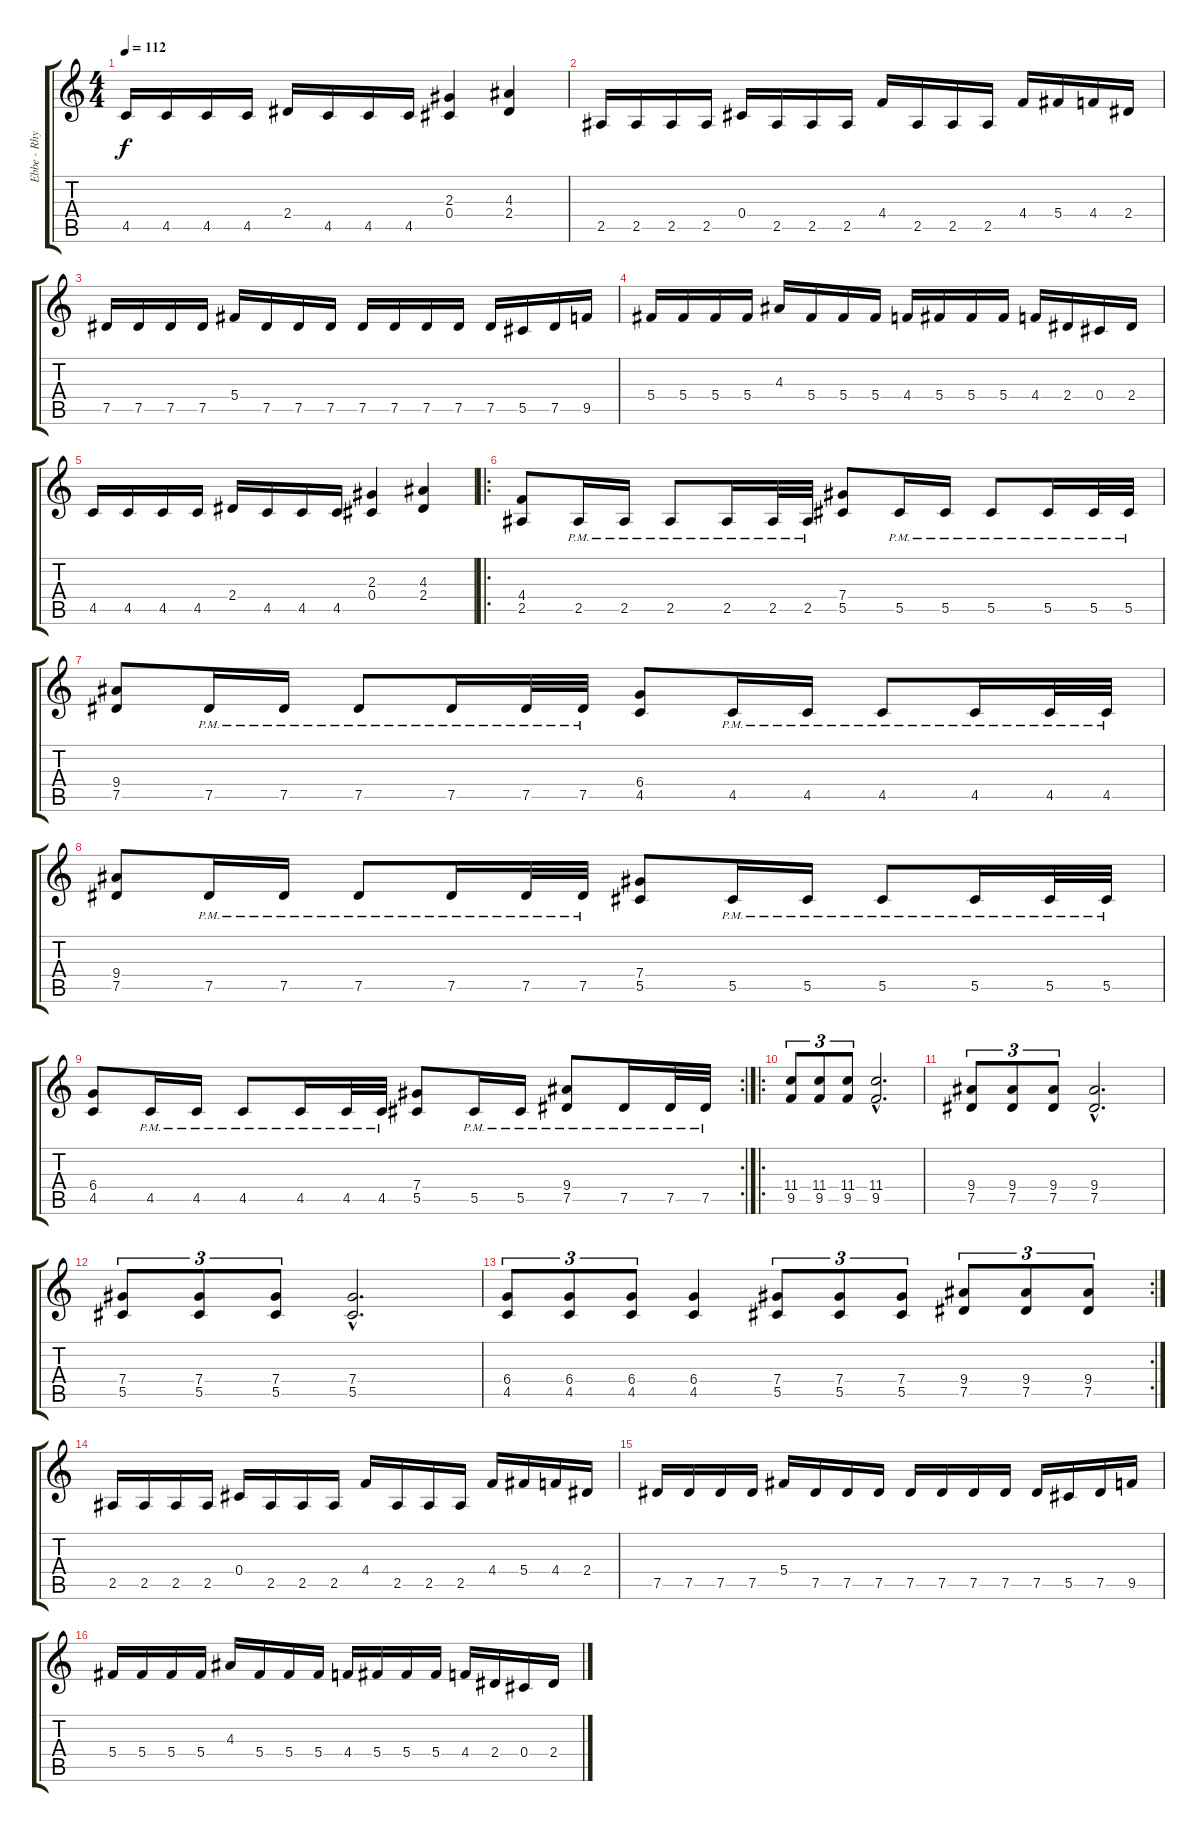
\track ("Ebbe - Rhythm Guitar" "Ebbe - Rhy") {instrument acousticguitarsteel}
\staff {score tabs}
\tuning (Eb4 Bb3 Gb3 Db3 Ab2 Eb2) {hide}
\ts (4 4)
\tempo 112
\clef g2
\ks c
4.5.16{dy f} 4.5.16 4.5.16 4.5.16 2.4.16 4.5.16 4.5.16 4.5.16 (2.3 0.4).4 (4.3 2.4).4 |
2.5.16{instrument overdrivenguitar} 2.5.16 2.5.16 2.5.16 0.4.16 2.5.16 2.5.16 2.5.16 4.4.16 2.5.16 2.5.16 2.5.16 4.4.16 5.4.16 4.4.16 2.4.16 |
7.5.16 7.5.16 7.5.16 7.5.16 5.4.16 7.5.16 7.5.16 7.5.16 7.5.16 7.5.16 7.5.16 7.5.16 7.5.16 5.5.16 7.5.16 9.5.16 |
5.4.16 5.4.16 5.4.16 5.4.16 4.3.16 5.4.16 5.4.16 5.4.16 4.4.16 5.4.16 5.4.16 5.4.16 4.4.16 2.4.16 0.4.16 2.4.16 |
4.5.16 4.5.16 4.5.16 4.5.16 2.4.16 4.5.16 4.5.16 4.5.16 (2.3 0.4).4 (4.3 2.4).4 |
\ro
(4.4 2.5).8 2.5{pm}.16 2.5{pm}.16 2.5{pm}.8 2.5{pm}.16 2.5{pm}.32 2.5{pm}.32 (7.4 5.5).8 5.5{pm}.16 5.5{pm}.16 5.5{pm}.8 5.5{pm}.16 5.5{pm}.32 5.5{pm}.32 |
(9.4 7.5).8 7.5{pm}.16 7.5{pm}.16 7.5{pm}.8 7.5{pm}.16 7.5{pm}.32 7.5{pm}.32 (6.4 4.5).8 4.5{pm}.16 4.5{pm}.16 4.5{pm}.8 4.5{pm}.16 4.5{pm}.32 4.5{pm}.32 |
(9.4 7.5).8 7.5{pm}.16 7.5{pm}.16 7.5{pm}.8 7.5{pm}.16 7.5{pm}.32 7.5{pm}.32 (7.4 5.5).8 5.5{pm}.16 5.5{pm}.16 5.5{pm}.8 5.5{pm}.16 5.5{pm}.32 5.5{pm}.32 |
\rc 2
(6.4 4.5).8 4.5{pm}.16 4.5{pm}.16 4.5{pm}.8 4.5{pm}.16 4.5{pm}.32 4.5{pm}.32 (7.4 5.5).8 5.5{pm}.16 5.5{pm}.16 (9.4 7.5{pm}).8 7.5{pm}.16 7.5{pm}.32 7.5{pm}.32 |
\ro
(11.4 9.5).8{tu (3 2)} (11.4 9.5).8{tu (3 2)} (11.4 9.5).8{tu (3 2)} (11.4{hac} 9.5{hac}).2{d} |
(9.4 7.5).8{tu (3 2)} (9.4 7.5).8{tu (3 2)} (9.4 7.5).8{tu (3 2)} (9.4{hac} 7.5{hac}).2{d} |
(7.4 5.5).8{tu (3 2)} (7.4 5.5).8{tu (3 2)} (7.4 5.5).8{tu (3 2)} (7.4{hac} 5.5{hac}).2{d} |
\rc 2
(6.4 4.5).8{tu (3 2)} (6.4 4.5).8{tu (3 2)} (6.4 4.5).8{tu (3 2)} (6.4 4.5).4 (7.4 5.5).8{tu (3 2)} (7.4 5.5).8{tu (3 2)} (7.4 5.5).8{tu (3 2)} (9.4 7.5).8{tu (3 2)} (9.4 7.5).8{tu (3 2)} (9.4 7.5).8{tu (3 2)} |
2.5.16{instrument overdrivenguitar} 2.5.16 2.5.16 2.5.16 0.4.16 2.5.16 2.5.16 2.5.16 4.4.16 2.5.16 2.5.16 2.5.16 4.4.16 5.4.16 4.4.16 2.4.16 |
7.5.16 7.5.16 7.5.16 7.5.16 5.4.16 7.5.16 7.5.16 7.5.16 7.5.16 7.5.16 7.5.16 7.5.16 7.5.16 5.5.16 7.5.16 9.5.16 |
5.4.16 5.4.16 5.4.16 5.4.16 4.3.16 5.4.16 5.4.16 5.4.16 4.4.16 5.4.16 5.4.16 5.4.16 4.4.16 2.4.16 0.4.16 2.4.16
